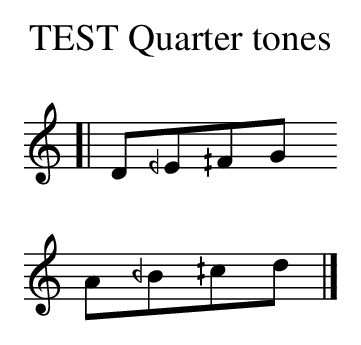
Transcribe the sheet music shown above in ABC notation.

X:1
T:TEST Quarter tones
K:none
[| D_/E^/FG A_/B^/cd |]
